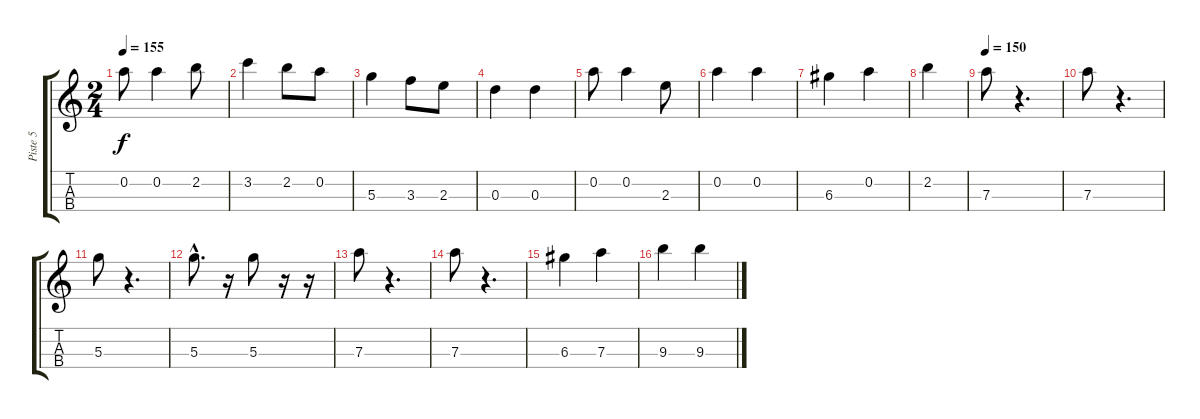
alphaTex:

\track ("Piste 5" "Piste 5") {instrument banjo}
\staff {score tabs}
\tuning (E5 A4 D4 G3) {hide}
\displaytranspose 12
\ts (2 4)
\tempo 155
\clef g2
\ks c
0.2.8{dy f} 0.2.4 2.2.8 |
3.2.4 2.2.8 0.2.8 |
5.3.4 3.3.8 2.3.8 |
0.3.4 0.3.4 |
0.2.8 0.2.4 2.3.8 |
0.2.4 0.2.4 |
6.3.4 0.2.4 |
2.2.4 |
\tempo 150
7.3.8 r.4{d} |
7.3.8 r.4{d} |
5.3.8 r.4{d} |
5.3{hac}.8{d} r.16 5.3.8 r.16 r.16 |
7.3.8 r.4{d} |
7.3.8 r.4{d} |
6.3.4 7.3.4 |
9.3.4 9.3.4
